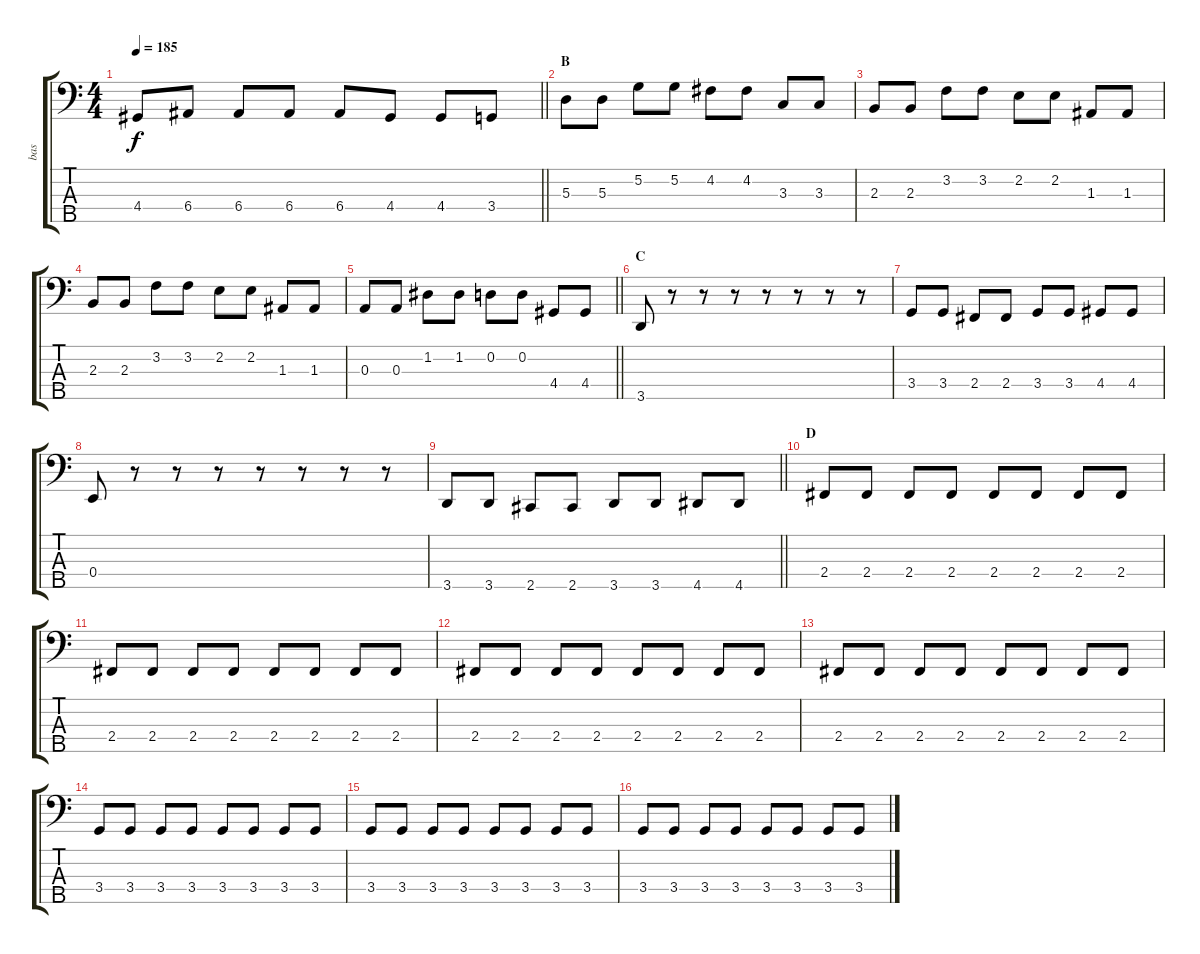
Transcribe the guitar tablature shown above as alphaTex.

\track ("bas" "bas") {instrument electricbassfinger}
\staff {score tabs}
\tuning (G2 D2 A1 E1 B0) {hide}
\ts (4 4)
\tempo 185
\clef f4
\barLineRight lightlight
\ks c
4.4.8{dy f} 6.4.8 6.4.8 6.4.8 6.4.8 4.4.8 4.4.8 3.4.8 |
\section ("" "B")
5.3.8 5.3.8 5.2.8 5.2.8 4.2.8 4.2.8 3.3.8 3.3.8 |
2.3.8 2.3.8 3.2.8 3.2.8 2.2.8 2.2.8 1.3.8 1.3.8 |
2.3.8 2.3.8 3.2.8 3.2.8 2.2.8 2.2.8 1.3.8 1.3.8 |
\barLineRight lightlight
0.3.8 0.3.8 1.2.8 1.2.8 0.2.8 0.2.8 4.4.8 4.4.8 |
\section ("" "C")
3.5.8 r.8 r.8 r.8 r.8 r.8 r.8 r.8 |
3.4.8 3.4.8 2.4.8 2.4.8 3.4.8 3.4.8 4.4.8 4.4.8 |
0.4.8 r.8 r.8 r.8 r.8 r.8 r.8 r.8 |
\barLineRight lightlight
3.5.8 3.5.8 2.5.8 2.5.8 3.5.8 3.5.8 4.5.8 4.5.8 |
\section ("" "D")
2.4.8 2.4.8 2.4.8 2.4.8 2.4.8 2.4.8 2.4.8 2.4.8 |
2.4.8 2.4.8 2.4.8 2.4.8 2.4.8 2.4.8 2.4.8 2.4.8 |
2.4.8 2.4.8 2.4.8 2.4.8 2.4.8 2.4.8 2.4.8 2.4.8 |
2.4.8 2.4.8 2.4.8 2.4.8 2.4.8 2.4.8 2.4.8 2.4.8 |
3.4.8 3.4.8 3.4.8 3.4.8 3.4.8 3.4.8 3.4.8 3.4.8 |
3.4.8 3.4.8 3.4.8 3.4.8 3.4.8 3.4.8 3.4.8 3.4.8 |
3.4.8 3.4.8 3.4.8 3.4.8 3.4.8 3.4.8 3.4.8 3.4.8
